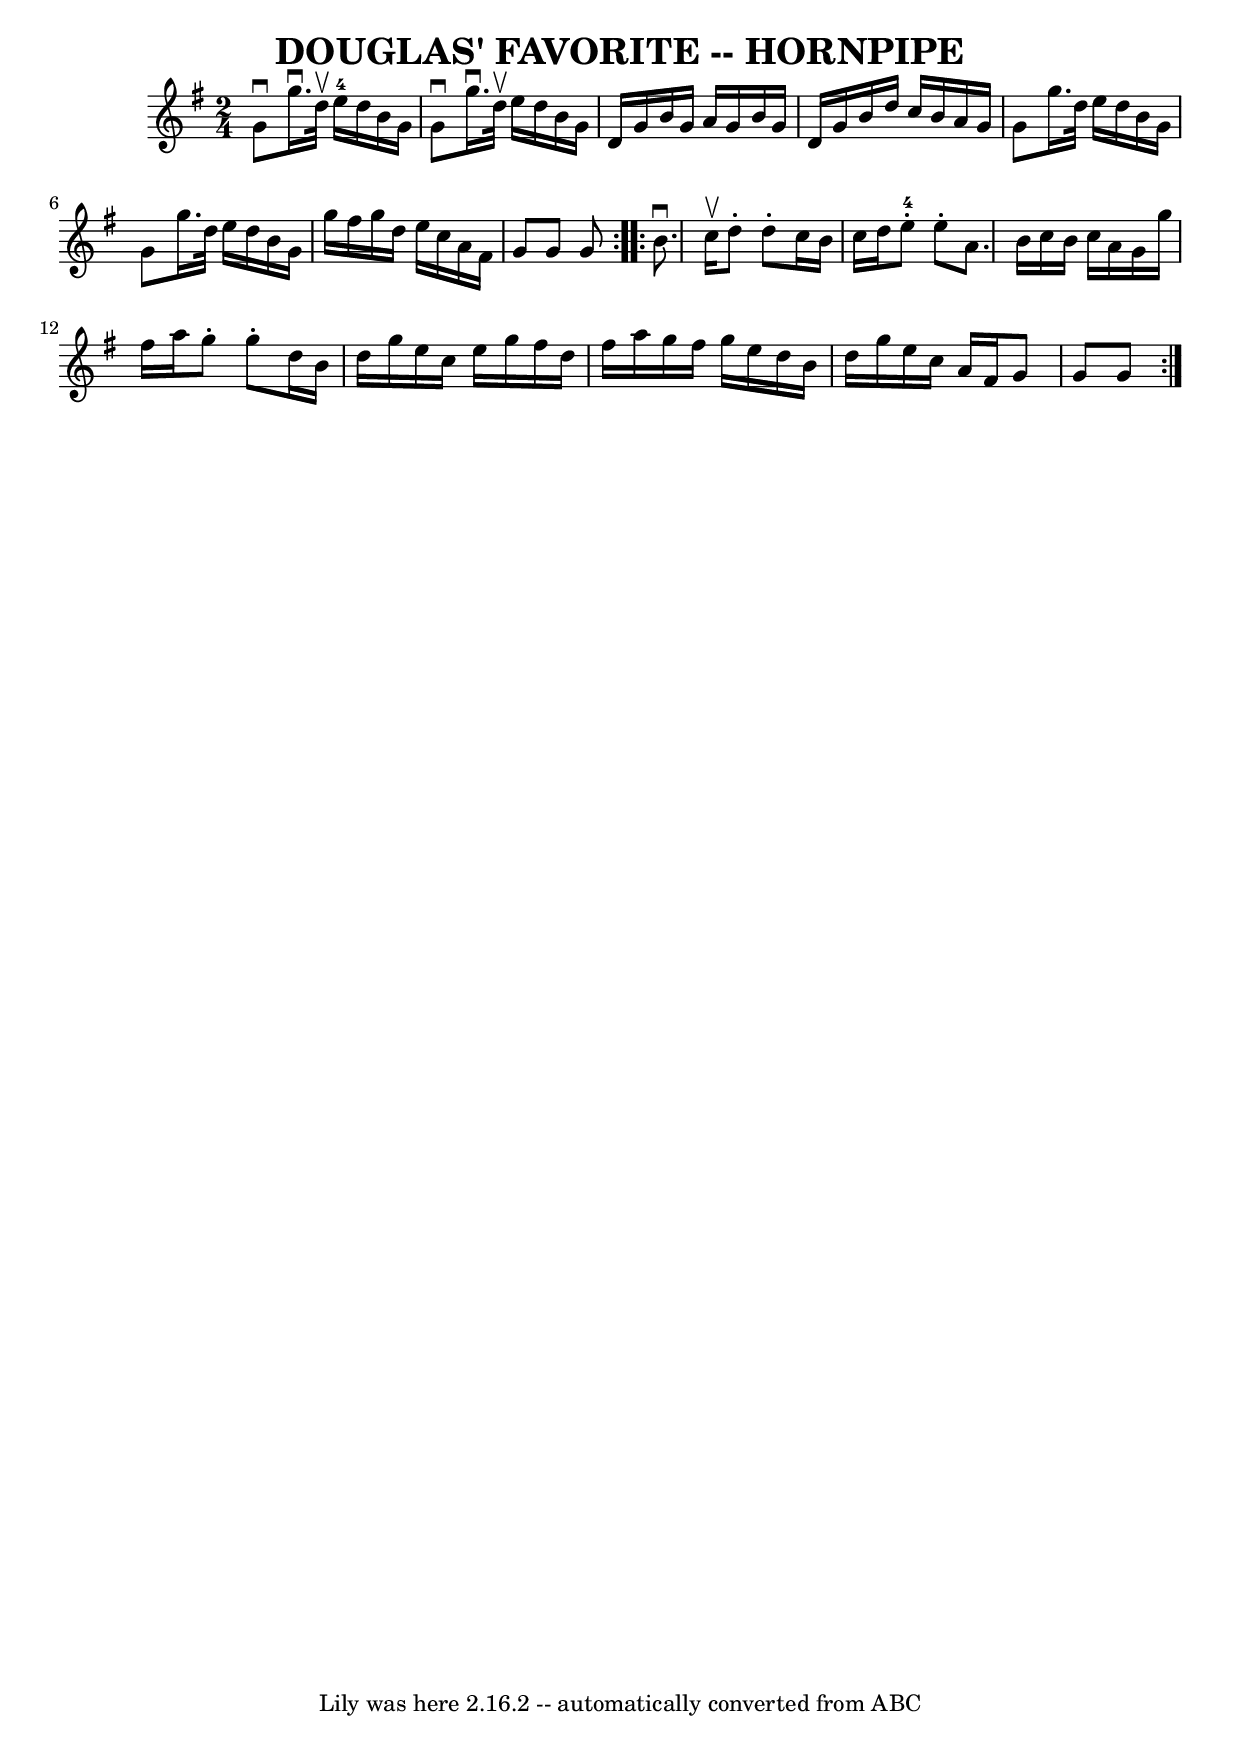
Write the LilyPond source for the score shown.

\version "2.16.2"
\include "Mammoth.ily"
\header {
  %% book = "Ryan's Mammoth Collection of Fiddle Tunes"
  crossRefNumber = "1"
  footnotes = ""
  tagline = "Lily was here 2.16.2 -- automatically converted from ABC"
  title = "DOUGLAS' FAVORITE -- HORNPIPE"

}
voicedefault =  {



  \repeat volta 2 {

    \time 2/4 
    \key g \major
 g'8^\downbow g''16.^\downbow d''32^\upbow     
    e''16-4 d''16 b'16 g'16    |
    g'8^\downbow g''16. 
    ^\downbow d''32^\upbow e''16 d''16 b'16 g'16    |
    d'16   
    g'16 b'16 g'16 a'16 g'16 b'16 g'16    |
    d'16    
    g'16 b'16 d''16 c''16 b'16 a'16 g'16    |
    g'8    
    g''16. d''32 e''16 d''16 b'16 g'16    |
    g'8 g''16.   
    d''32 e''16 d''16 b'16 g'16    |
    g''16 fis''16    
    g''16 d''16 e''16 c''16 a'16 fis'16    |
    g'8 g'8    
    g'8    
  }     
  \repeat volta 2 {
    b'8.^\downbow c''16^\upbow d''8 -.   
    d''8 -.   |
    c''16 b'16 c''16 d''16 e''8-4-. e''8 -. 
    |
    a'8. b'16 c''16 b'16 c''16 a'16    |
    g'16  
    g''16 fis''16 a''16 g''8 -. g''8 -.   |
    d''16 b'16   
    d''16 g''16 e''16 c''16 e''16 g''16    |
    fis''16    
    d''16 fis''16 a''16 g''16 fis''16 g''16 e''16    |
    
    d''16 b'16 d''16 g''16 e''16 c''16 a'16 fis'16    |
    
    g'8 g'8 g'8    
  }   

}

\score{
  <<

    \context Staff="default"
    {
      \voicedefault 
      
    }

  >>
  \layout {
    
  }
  \midi {
  }

}
